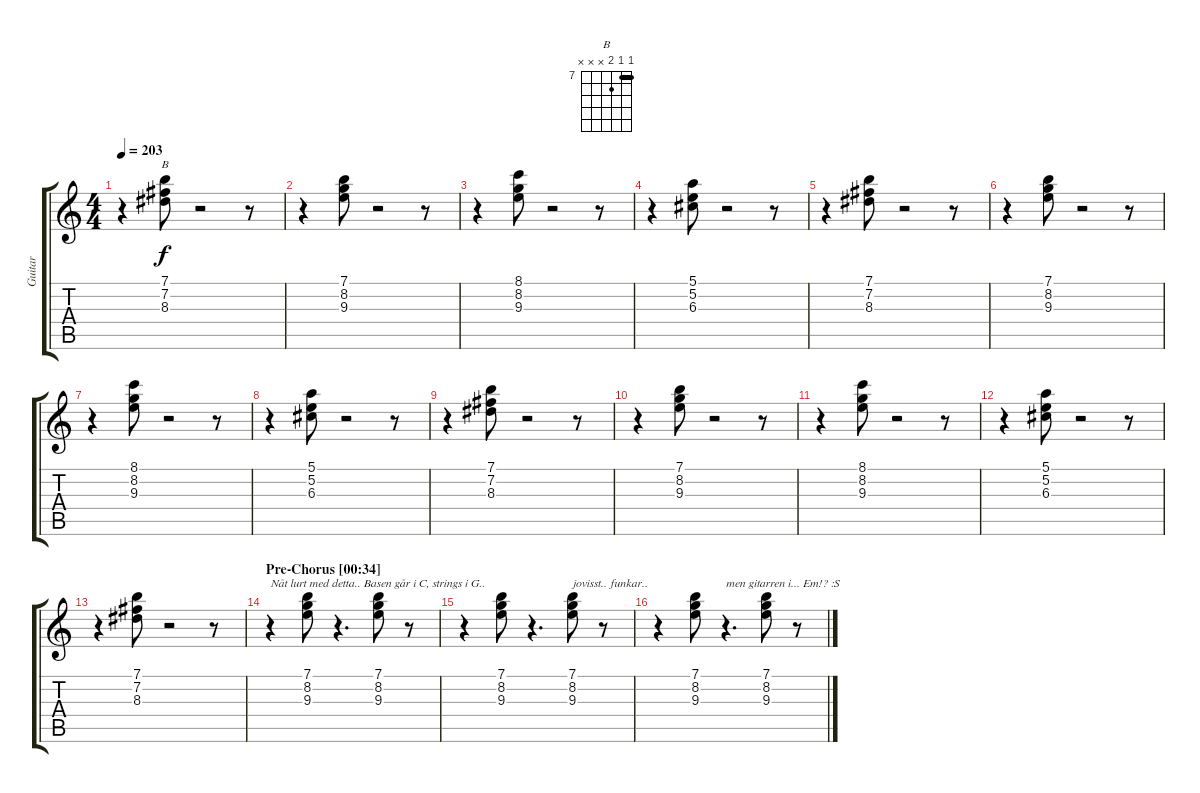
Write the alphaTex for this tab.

\track ("Guitar" "Guitar") {instrument electricguitarclean}
\staff {score tabs}
\tuning (E4 B3 G3 D3 A2 E2) {hide}
\chord ("B" 7 7 8 x x x) {firstfret 7 barre 7}
\ts (4 4)
\tempo 203
\clef g2
\ks c
r.4{dy f} (7.1 7.2 8.3).8{ch "B"} r.2 r.8 |
r.4 (7.1 8.2 9.3).8 r.2 r.8 |
r.4 (8.1 8.2 9.3).8 r.2 r.8 |
r.4 (5.1 5.2 6.3).8 r.2 r.8 |
r.4 (7.1 7.2 8.3).8 r.2 r.8 |
\section ("" "")
r.4 (7.1 8.2 9.3).8 r.2 r.8 |
r.4 (8.1 8.2 9.3).8 r.2 r.8 |
r.4 (5.1 5.2 6.3).8 r.2 r.8 |
r.4 (7.1 7.2 8.3).8 r.2 r.8 |
r.4 (7.1 8.2 9.3).8 r.2 r.8 |
r.4 (8.1 8.2 9.3).8 r.2 r.8 |
r.4 (5.1 5.2 6.3).8 r.2 r.8 |
r.4 (7.1 7.2 8.3).8 r.2 r.8 |
\section ("" "Pre-Chorus [00:34]")
r.4{txt "Nåt lurt med detta.. Basen går i C, strings i G.. "} (7.1 8.2 9.3).8 r.4{d} (7.1 8.2 9.3).8 r.8 |
r.4 (7.1 8.2 9.3).8 r.4{d} (7.1 8.2 9.3).8{txt "jovisst.. funkar.."} r.8 |
r.4 (7.1 8.2 9.3).8 r.4{d txt "men gitarren i... Em!? :S"} (7.1 8.2 9.3).8 r.8
